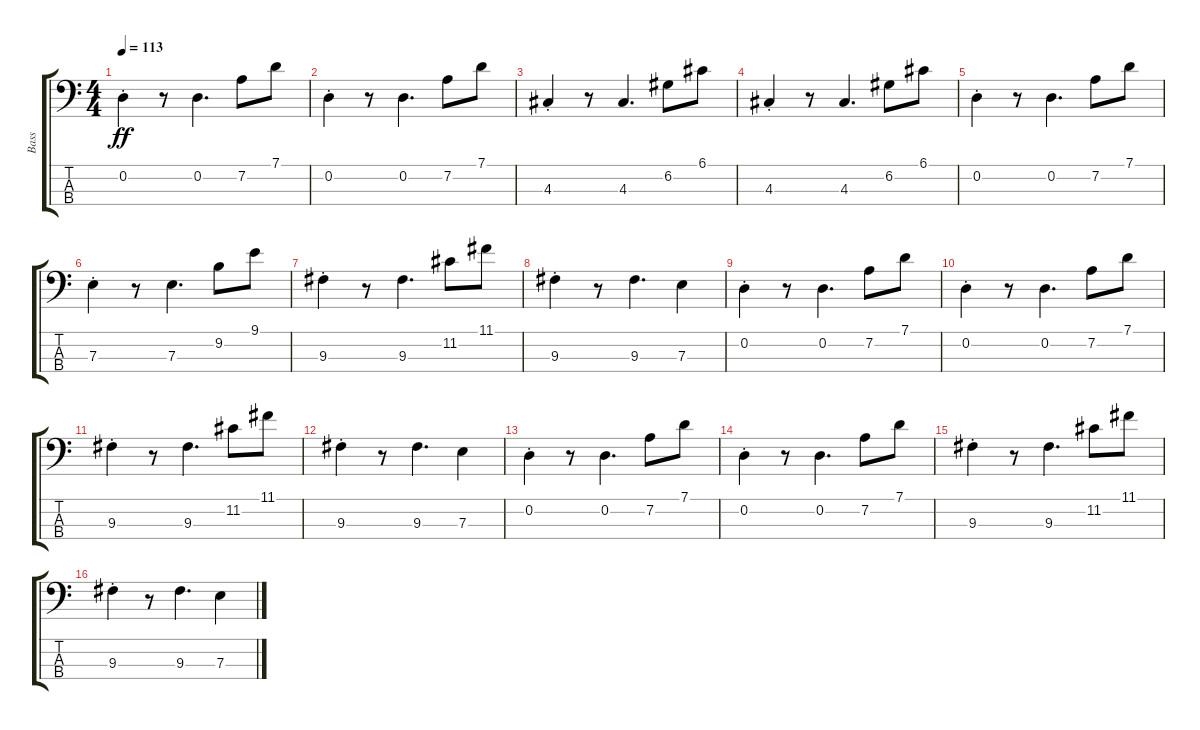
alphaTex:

\track ("Bass" "Bass") {instrument electricbassfinger}
\staff {score tabs}
\tuning (G2 D2 A1 E1) {hide}
\ts (4 4)
\tempo 113
\clef f4
\ks c
0.2{st}.4{dy ff} r.8 0.2.4{d} 7.2.8 7.1.8 |
0.2{st}.4 r.8 0.2.4{d} 7.2.8 7.1.8 |
4.3{st}.4 r.8 4.3.4{d} 6.2.8 6.1.8 |
4.3{st}.4 r.8 4.3.4{d} 6.2.8 6.1.8 |
0.2{st}.4 r.8 0.2.4{d} 7.2.8 7.1.8 |
7.3{st}.4 r.8 7.3.4{d} 9.2.8 9.1.8 |
9.3{st}.4 r.8 9.3.4{d} 11.2.8 11.1.8 |
9.3{st}.4 r.8 9.3.4{d} 7.3.4 |
0.2{st}.4 r.8 0.2.4{d} 7.2.8 7.1.8 |
0.2{st}.4 r.8 0.2.4{d} 7.2.8 7.1.8 |
9.3{st}.4 r.8 9.3.4{d} 11.2.8 11.1.8 |
9.3{st}.4 r.8 9.3.4{d} 7.3.4 |
0.2{st}.4 r.8 0.2.4{d} 7.2.8 7.1.8 |
0.2{st}.4 r.8 0.2.4{d} 7.2.8 7.1.8 |
9.3{st}.4 r.8 9.3.4{d} 11.2.8 11.1.8 |
9.3{st}.4 r.8 9.3.4{d} 7.3.4
